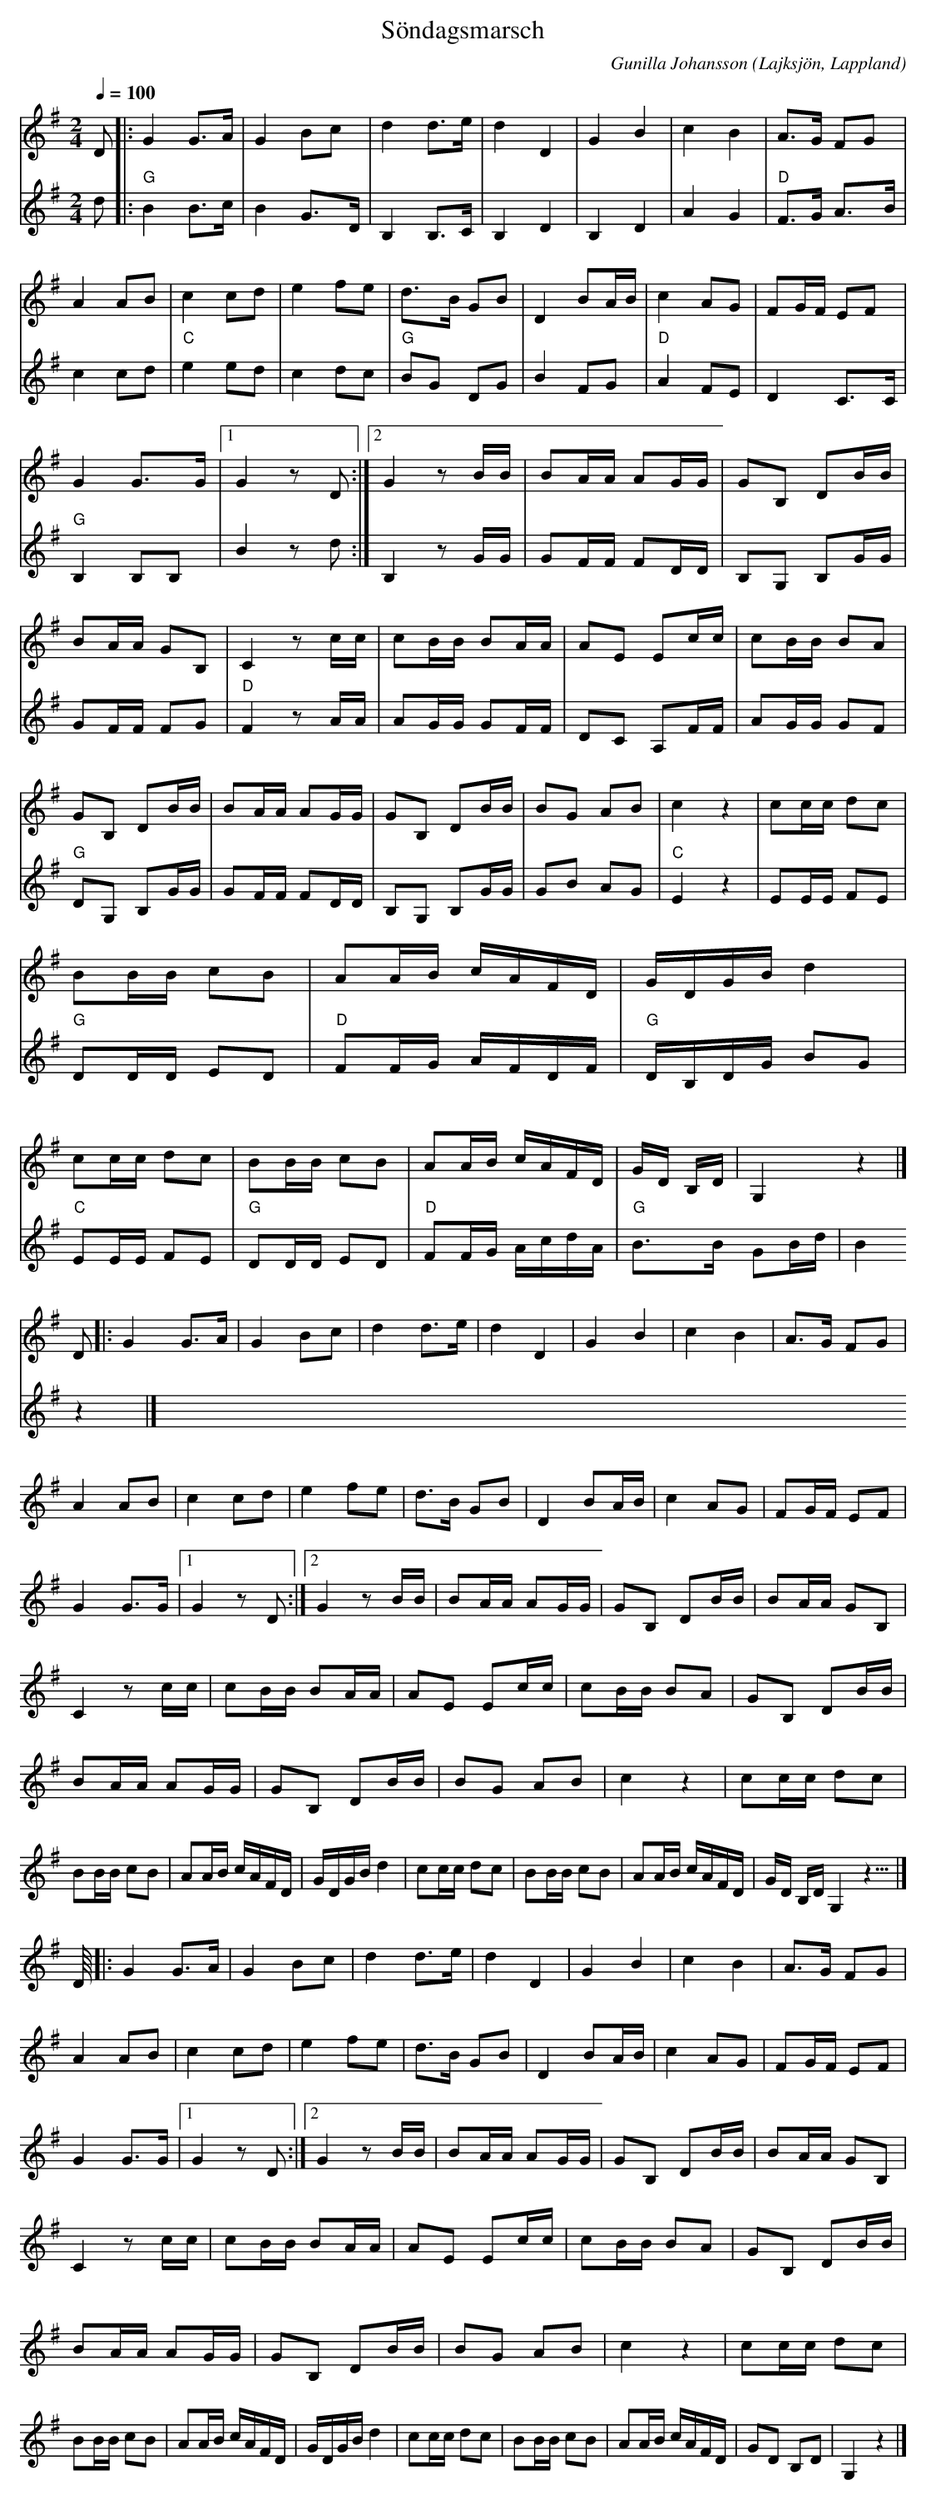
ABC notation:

X:1
T:Söndagsmarsch
C:Gunilla Johansson
O:Lajksjön, Lappland
Q:1/4=100
M:2/4
L:1/16
K:G
V:1
<<<<<<<
D2|:G4 G3A|G4 B2c2|d4 d3e|d4 D4|G4 B4|c4 B4|A3G F2G2|A4 A2B2|c4 c2d2|e4 f2e2|d3B G2B2|D4 B2AB|c4 A2G2|F2GF E2F2|G4 G3G|1 G4 z2 D2:|2 G4 z2 BB| B2AA A2GG | G2B,2 D2BB| B2AA G2B,2| C4 z2 cc|c2BB B2AA| A2E2 E2cc| c2BB B2A2 | G2B,2 D2BB| B2AA A2GG|G2B,2 D2BB| B2G2 A2B2|c4 z4| c2cc d2c2|B2BB c2B2|A2AB cAFD|GDGB d4| c2cc d2c2|B2BB c2B2|A2AB cAFD| GD B,D|G,4 z4 |]
=======
D2|:G4 G3A|G4 B2c2|d4 d3e|d4 D4|G4 B4|c4 B4|A3G F2G2|A4 A2B2|c4 c2d2|e4 f2e2|d3B G2B2|D4 B2AB|c4 A2G2|F2GF E2F2|G4 G3G|1 G4 z2 D2:|2 G4 z2 BB| B2AA A2GG | G2B,2 D2BB| B2AA G2B,2| C4 z2 cc|c2BB B2AA| A2E2 E2cc| c2BB B2A2 | G2B,2 D2BB| B2AA A2GG|G2B,2 D2BB| B2G2 A2B2|c4 z4| c2cc d2c2|B2BB c2B2|A2AB cAFD|GDGB d4| c2cc d2c2|B2BB c2B2|A2AB cAFD| GD B,DG,4 z4 |]
>>>>>>>
V:1
D2|:G4 G3A|G4 B2c2|d4 d3e|d4 D4|G4 B4|c4 B4|A3G F2G2|A4 A2B2|c4 c2d2|e4 f2e2|d3B G2B2|D4 B2AB|c4 A2G2|F2GF E2F2|G4 G3G|1 G4 z2 D2:|2 G4 z2 BB| B2AA A2GG | G2B,2 D2BB| B2AA G2B,2| C4 z2 cc|c2BB B2AA| A2E2 E2cc| c2BB B2A2 | G2B,2 D2BB| B2AA A2GG|G2B,2 D2BB| B2G2 A2B2|c4 z4| c2cc d2c2|B2BB c2B2|A2AB cAFD|GDGB d4| c2cc d2c2|B2BB c2B2|A2AB cAFD| G2D2 B,2D2|G,4 z4 |]
V:2
d2|:"G" B4 B3c|B4 G3D|B,4 B,3C|B,4 D4| B,4 D4| A4 G4|"D" F3G A3B| c4 c2d2|"C" e4 e2d2| c4 d2c2|"G" B2G2 D2G2 |B4 F2G2|"D" A4 F2E2| D4 C3C |"G" B,4 B,2B,2 |1 B4 z2 d2:|2 B,4 z2 GG| G2FF F2DD | B,2G,2 B,2GG| G2FF F2G2|"D" F4 z2 AA| A2GG G2FF| D2C2 A,2FF| A2GG G2F2|"G" D2G,2 B,2GG|G2FF F2DD|B,2G,2 B,2GG|G2B2 A2G2|"C" E4 z4| E2EE F2E2|"G" D2DD E2D2|"D" F2FG AFDF|"G" DB,DG B2G2|"C" E2EE F2E2|"G" D2DD E2D2|"D" F2FG AcdA|"G" B3B G2Bd| B4 z4|]
